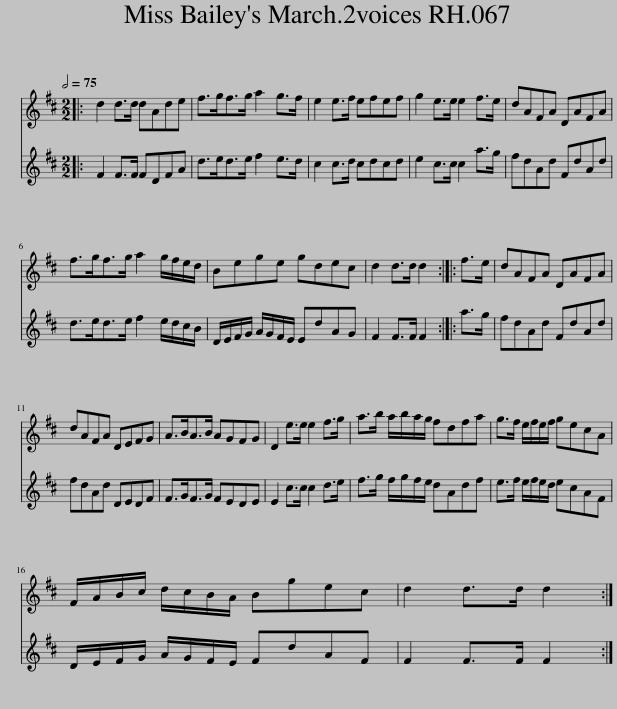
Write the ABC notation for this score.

X:1
%%score 1 2
L:1/8
Q:1/2=75
M:2/2
I:linebreak $
K:D
V:1 treble
V:2 treble
V:1
|: d2 d>d dAde | f>gf>g a2 g>f | e2 e>f efef | g2 e>e e2 f>e | dAFA DAFA |$ %5
 f>gf>g a2 g/f/e/d/ | Bege gdec | d2 d>d d2 :: f>e | dAFA DAFA |$ %10
 dAFA DEFG | A>BA>B AGFG | D2 e>e e2 f>g | a>b a/b/a/g/ fdfa | g>f e/f/e/f/ gecA |$ %15
 F/A/B/c/ d/c/B/A/ Bgec | d2 d>d d2 :| %17
V:2
|: F2 F>F FDFA | d>ed>e f2 e>d | c2 c>d cdcd | e2 c>c c2 a>g | fdAd FdAd |$ %5
 d>ed>e f2 e/d/c/B/ | D/E/F/G/ A/G/F/E/ EdAG | F2 F>F F2 :: a>g | fdAd FdAd |$ %10
 fdAd DEDF | F>GF>G FEDE | E2 c>c c2 d>e | f>g f/g/f/e/ dAdf | e>f e/f/e/d/ ecAF |$ %15
 D/E/F/G/ A/G/F/E/ FdAF | F2 F>F F2 :| %17
